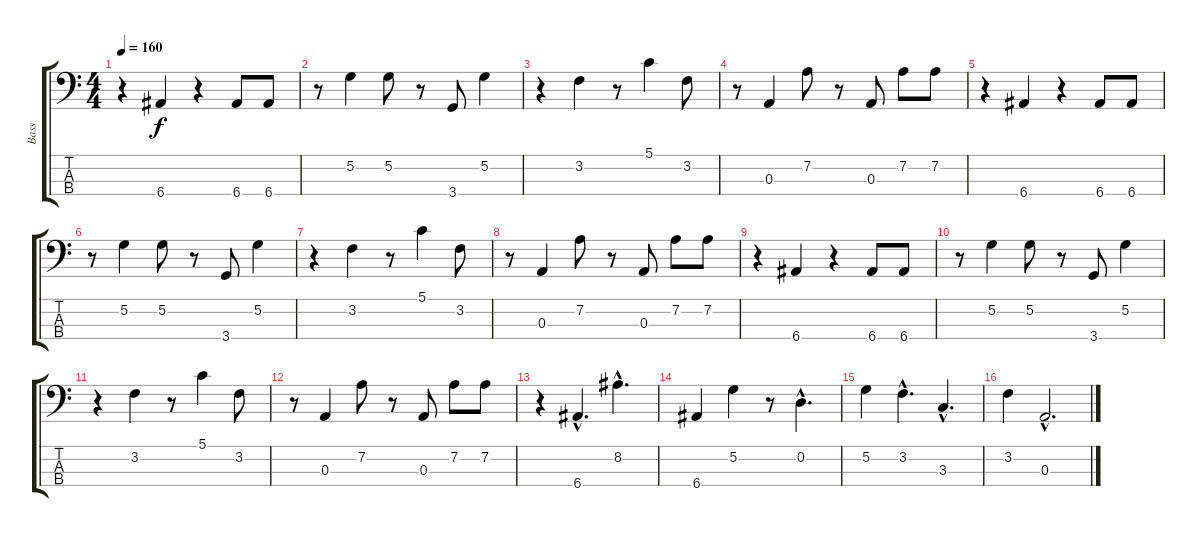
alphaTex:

\track ("Bass" "Bass") {instrument acousticguitarnylon}
\staff {score tabs}
\tuning (G2 D2 A1 E1) {hide}
\ts (4 4)
\tempo 160
\clef f4
\ks c
r.4{dy f} 6.4.4 r.4 6.4.8 6.4.8 |
r.8 5.2.4 5.2.8 r.8 3.4.8 5.2.4 |
r.4 3.2.4 r.8 5.1.4 3.2.8 |
r.8 0.3.4 7.2.8 r.8 0.3.8 7.2.8 7.2.8 |
r.4 6.4.4 r.4 6.4.8 6.4.8 |
r.8 5.2.4 5.2.8 r.8 3.4.8 5.2.4 |
r.4 3.2.4 r.8 5.1.4 3.2.8 |
r.8 0.3.4 7.2.8 r.8 0.3.8 7.2.8 7.2.8 |
r.4 6.4.4 r.4 6.4.8 6.4.8 |
r.8 5.2.4 5.2.8 r.8 3.4.8 5.2.4 |
r.4 3.2.4 r.8 5.1.4 3.2.8 |
r.8 0.3.4 7.2.8 r.8 0.3.8 7.2.8 7.2.8 |
r.4 6.4{hac}.4{d} 8.2{hac}.4{d} |
6.4.4 5.2.4 r.8 0.2{hac}.4{d} |
5.2.4 3.2{hac}.4{d} 3.3{hac}.4{d} |
3.2.4 0.3{hac}.2{d}
